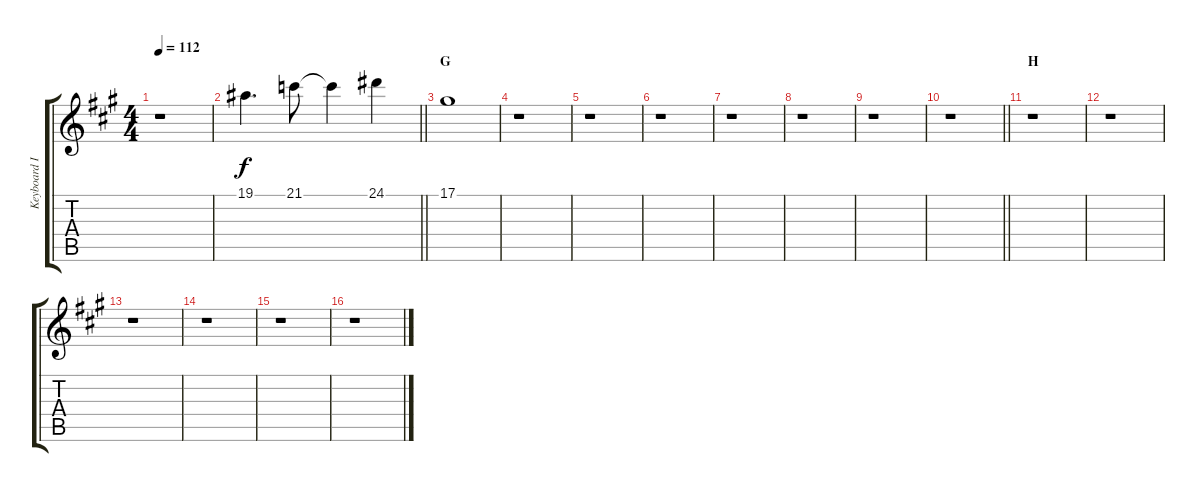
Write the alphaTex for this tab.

\track ("Keyboard II" "Keyboard I") {instrument pad1newage}
\staff {score tabs}
\tuning (Eb4 Bb3 Gb3 Db3 Ab2 Eb2) {hide}
\ts (4 4)
\tempo 112
\clef g2
\ks a
r.1{dy f} |
\barLineRight lightlight
19.1.4{d} 21.1.8 21.1{t}.4 24.1.4 |
\section ("" "G")
17.1.1 |
r.1 |
r.1 |
r.1 |
r.1 |
r.1 |
r.1 |
\barLineRight lightlight
r.1 |
\section ("" "H")
r.1 |
r.1 |
r.1 |
r.1 |
r.1 |
r.1
